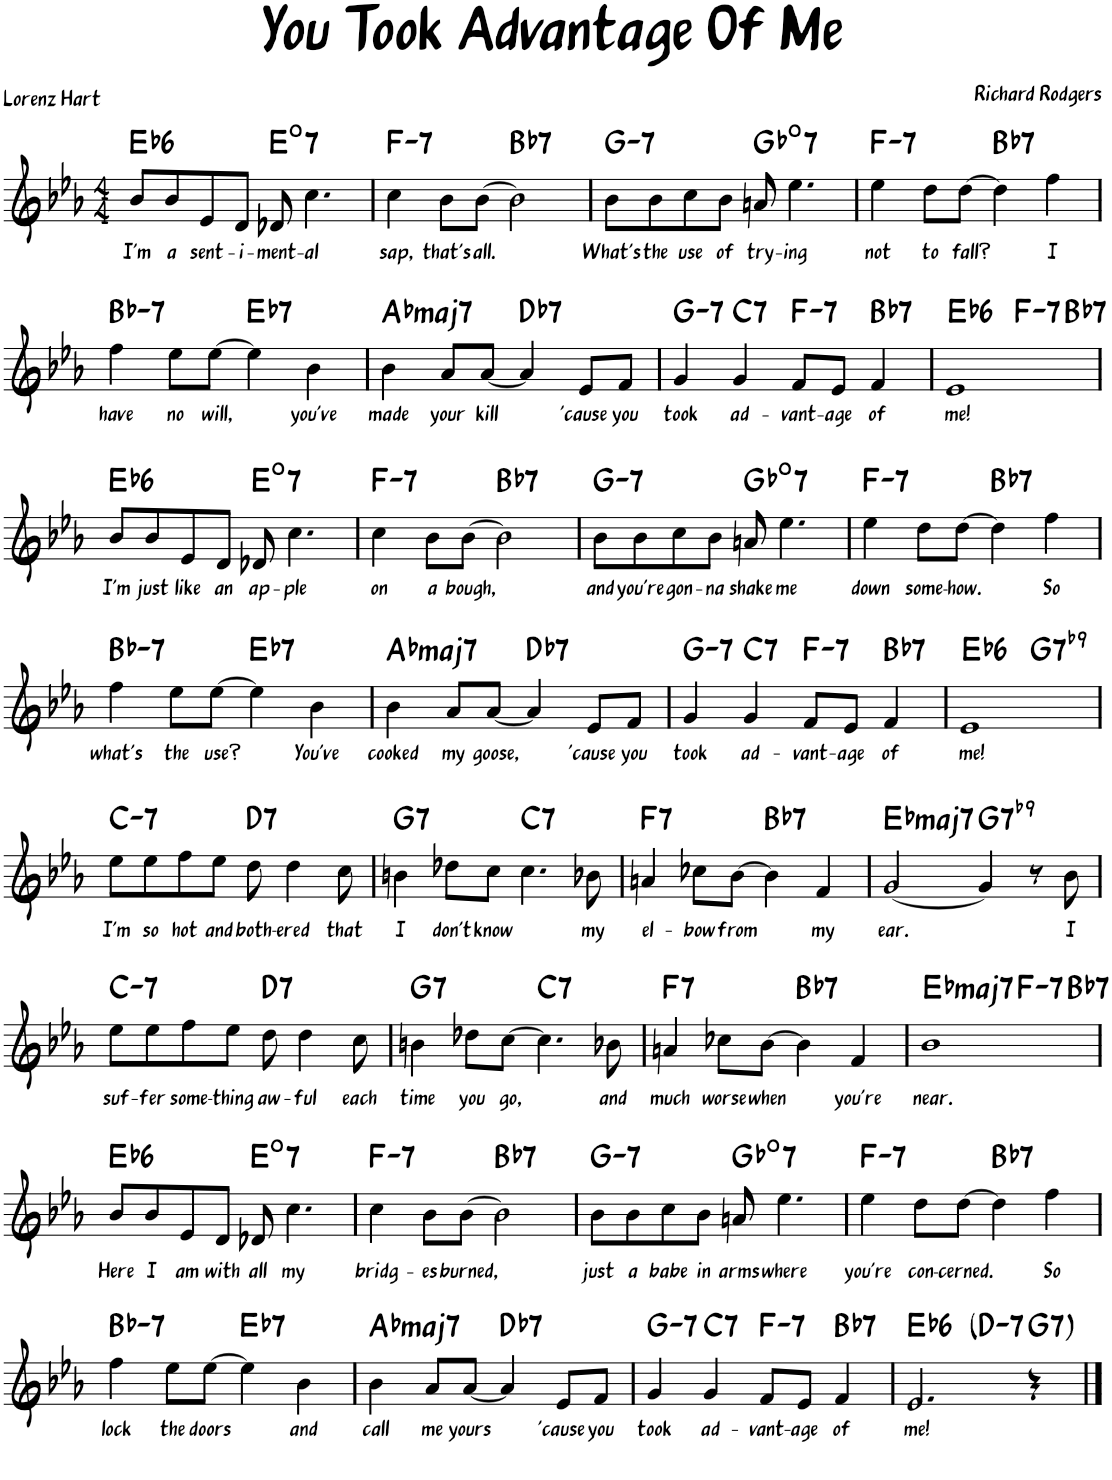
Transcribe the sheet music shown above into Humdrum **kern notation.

**kern	**text	**harte
*part1	*part1	*part1
*staff1	*staff1	*
*I"Piano	*	*
*I'Pno.	*	*
*clefG2	*	*
*k[b-e-a-]	*	*
*M4/4	*	*
=1	=1	=1
!	!LO:LY:b	!LO:H:kt=6
8b-/L	I'm	Eb:maj6
!	!LO:LY:b	!
8b-/	a	.
!	!LO:LY:b	!
8e-/	sent-	.
!	!LO:LY:b	!
8d/J	-i-	.
!	!LO:LY:b	!LO:H:kt=7
8d-X/	-ment-	E:dim7
!	!LO:LY:b	!
4.cc\	-al	.
=2	=2	=2
!	!LO:LY:b	!LO:H:kt=7
4cc\	sap,	F:min7
!	!LO:LY:b	!
8b-\L	that's	.
!	!LO:LY:b	!
[8b-\J	all.	.
!	!	!LO:H:kt=7
2b-\]	.	Bb:7
=3	=3	=3
!	!LO:LY:b	!LO:H:kt=7
8b-\L	What's	G:min7
!	!LO:LY:b	!
8b-\	the	.
!	!LO:LY:b	!
8cc\	use	.
!	!LO:LY:b	!
8b-\J	of	.
!	!LO:LY:b	!LO:H:kt=7
8an/	try-	Gb:dim7
!	!LO:LY:b	!
4.ee-\	-ing	.
=4	=4	=4
!	!LO:LY:b	!LO:H:kt=7
4ee-\	not	F:min7
!	!LO:LY:b	!
8dd\L	to	.
!	!LO:LY:b	!
[8dd\J	fall?	.
!	!	!LO:H:kt=7
4dd\]	.	Bb:7
!	!LO:LY:b	!
4ff\	I	.
!!LO:LB:g=z
=5	=5	=5
!	!LO:LY:b	!LO:H:kt=7
4ff\	have	Bb:min7
!	!LO:LY:b	!
8ee-\L	no	.
!	!LO:LY:b	!
[8ee-\J	will,	.
!	!	!LO:H:kt=7
4ee-\]	.	Eb:7
!	!LO:LY:b	!
4b-\	you've	.
=6	=6	=6
!	!LO:LY:b	!LO:H:kt=maj7
4b-\	made	Ab:maj7
!	!LO:LY:b	!
8a-/L	your	.
!	!LO:LY:b	!
[8a-/J	kill	.
!	!	!LO:H:kt=7
4a-/]	.	Db:7
!	!LO:LY:b	!
8e-/L	'cause	.
!	!LO:LY:b	!
8f/J	you	.
=7	=7	=7
!	!LO:LY:b	!LO:H:kt=7
4g/	took	G:min7
!	!LO:LY:b	!LO:H:kt=7
4g/	ad-	C:7
!	!LO:LY:b	!LO:H:kt=7
8f/L	-vant-	F:min7
!	!LO:LY:b	!
8e-/J	-age	.
!	!LO:LY:b	!LO:H:kt=7
4f/	of	Bb:7
=8	=8	=8
!	!LO:LY:b	!LO:H:kt=6
*^	*	*
*	*^	*	*
1e-	2ryy	2.ryy	me!	Eb:maj6
!	!	!	!	!LO:H:kt=7
.	2ryy	.	.	F:min7
!	!	!	!	!LO:H:kt=7
.	.	4ryy	.	Bb:7
!!LO:LB:g=z	!!	!!
=9	=9	=9	=9	=9
!	!	!	!LO:LY:b	!LO:H:kt=6
*v	*v	*v	*	*
8b-/L	I'm	Eb:maj6
!	!LO:LY:b	!
8b-/	just	.
!	!LO:LY:b	!
8e-/	like	.
!	!LO:LY:b	!
8d/J	an	.
!	!LO:LY:b	!LO:H:kt=7
8d-X/	ap-	E:dim7
!	!LO:LY:b	!
4.cc\	-ple	.
=10	=10	=10
!	!LO:LY:b	!LO:H:kt=7
4cc\	on	F:min7
!	!LO:LY:b	!
8b-\L	a	.
!	!LO:LY:b	!
[8b-\J	bough,	.
!	!	!LO:H:kt=7
2b-\]	.	Bb:7
=11	=11	=11
!	!LO:LY:b	!LO:H:kt=7
8b-\L	and	G:min7
!	!LO:LY:b	!
8b-\	you're	.
!	!LO:LY:b	!
8cc\	gon-	.
!	!LO:LY:b	!
8b-\J	-na	.
!	!LO:LY:b	!LO:H:kt=7
8an/	shake	Gb:dim7
!	!LO:LY:b	!
4.ee-\	me	.
=12	=12	=12
!	!LO:LY:b	!LO:H:kt=7
4ee-\	down	F:min7
!	!LO:LY:b	!
8dd\L	some-	.
!	!LO:LY:b	!
[8dd\J	-how.	.
!	!	!LO:H:kt=7
4dd\]	.	Bb:7
!	!LO:LY:b	!
4ff\	So	.
!!LO:LB:g=z
=13	=13	=13
!	!LO:LY:b	!LO:H:kt=7
4ff\	what's	Bb:min7
!	!LO:LY:b	!
8ee-\L	the	.
!	!LO:LY:b	!
[8ee-\J	use?	.
!	!	!LO:H:kt=7
4ee-\]	.	Eb:7
!	!LO:LY:b	!
4b-\	You've	.
=14	=14	=14
!	!LO:LY:b	!LO:H:kt=maj7
4b-\	cooked	Ab:maj7
!	!LO:LY:b	!
8a-/L	my	.
!	!LO:LY:b	!
[8a-/J	goose,	.
!	!	!LO:H:kt=7
4a-/]	.	Db:7
!	!LO:LY:b	!
8e-/L	'cause	.
!	!LO:LY:b	!
8f/J	you	.
=15	=15	=15
!	!LO:LY:b	!LO:H:kt=7
4g/	took	G:min7
!	!LO:LY:b	!LO:H:kt=7
4g/	ad-	C:7
!	!LO:LY:b	!LO:H:kt=7
8f/L	-vant-	F:min7
!	!LO:LY:b	!
8e-/J	-age	.
!	!LO:LY:b	!LO:H:kt=7
4f/	of	Bb:7
=16	=16	=16
!	!LO:LY:b	!LO:H:kt=6
*^	*	*
1e-	2ryy	me!	Eb:maj6
!	!	!	!LO:H:kt=7
.	2ryy	.	G:7(b9)
!!LO:LB:g=z	!!
=17	=17	=17	=17
!	!	!LO:LY:b	!LO:H:kt=7
*v	*v	*	*
8ee-\L	I'm	C:min7
!	!LO:LY:b	!
8ee-\	so	.
!	!LO:LY:b	!
8ff\	hot	.
!	!LO:LY:b	!
8ee-\J	and	.
!	!LO:LY:b	!LO:H:kt=7
8dd\	both-	D:7
!	!LO:LY:b	!
4dd\	-ered	.
!	!LO:LY:b	!
8cc\	that	.
=18	=18	=18
!	!LO:LY:b	!LO:H:kt=7
4bn\	I	G:7
!	!LO:LY:b	!
8dd-X\L	don't	.
!	!LO:LY:b	!
8cc\J	know	.
!	!	!LO:H:kt=7
4.cc\	.	C:7
!	!LO:LY:b	!
8b-X\	my	.
=19	=19	=19
!	!LO:LY:b	!LO:H:kt=7
4an/	el-	F:7
!	!LO:LY:b	!
8cc-X\L	-bow	.
!	!LO:LY:b	!
[8b-\J	from	.
!	!	!LO:H:kt=7
4b-\]	.	Bb:7
!	!LO:LY:b	!
4f/	my	.
=20	=20	=20
!	!LO:LY:b	!LO:H:kt=maj7
[2g/	ear.	Eb:maj7
!	!	!LO:H:kt=7
4g/]	.	G:7(b9)
8r	.	.
!	!LO:LY:b	!
8b-\	I	.
!!LO:LB:g=z
=21	=21	=21
!	!LO:LY:b	!LO:H:kt=7
8ee-\L	suf-	C:min7
!	!LO:LY:b	!
8ee-\	-fer	.
!	!LO:LY:b	!
8ff\	some-	.
!	!LO:LY:b	!
8ee-\J	-thing	.
!	!LO:LY:b	!LO:H:kt=7
8dd\	aw-	D:7
!	!LO:LY:b	!
4dd\	-ful	.
!	!LO:LY:b	!
8cc\	each	.
=22	=22	=22
!	!LO:LY:b	!LO:H:kt=7
4bn\	time	G:7
!	!LO:LY:b	!
8dd-X\L	you	.
!	!LO:LY:b	!
[8cc\J	go,	.
!	!	!LO:H:kt=7
4.cc\]	.	C:7
!	!LO:LY:b	!
8b-X\	and	.
=23	=23	=23
!	!LO:LY:b	!LO:H:kt=7
4an/	much	F:7
!	!LO:LY:b	!
8cc-X\L	worse	.
!	!LO:LY:b	!
[8b-\J	when	.
!	!	!LO:H:kt=7
4b-\]	.	Bb:7
!	!LO:LY:b	!
4f/	you're	.
=24	=24	=24
!	!LO:LY:b	!LO:H:kt=maj7
*^	*	*
*	*^	*	*
1b-	2ryy	2.ryy	near.	Eb:maj7
!	!	!	!	!LO:H:kt=7
.	2ryy	.	.	F:min7
!	!	!	!	!LO:H:kt=7
.	.	4ryy	.	Bb:7
!!LO:LB:g=z	!!	!!
=25	=25	=25	=25	=25
!	!	!	!LO:LY:b	!LO:H:kt=6
*v	*v	*v	*	*
8b-/L	Here	Eb:maj6
!	!LO:LY:b	!
8b-/	I	.
!	!LO:LY:b	!
8e-/	am	.
!	!LO:LY:b	!
8d/J	with	.
!	!LO:LY:b	!LO:H:kt=7
8d-X/	all	E:dim7
!	!LO:LY:b	!
4.cc\	my	.
=26	=26	=26
!	!LO:LY:b	!LO:H:kt=7
4cc\	bridg-	F:min7
!	!LO:LY:b	!
8b-\L	-es	.
!	!LO:LY:b	!
[8b-\J	burned,	.
!	!	!LO:H:kt=7
2b-\]	.	Bb:7
=27	=27	=27
!	!LO:LY:b	!LO:H:kt=7
8b-\L	just	G:min7
!	!LO:LY:b	!
8b-\	a	.
!	!LO:LY:b	!
8cc\	babe	.
!	!LO:LY:b	!
8b-\J	in	.
!	!LO:LY:b	!LO:H:kt=7
8an/	arms	Gb:dim7
!	!LO:LY:b	!
4.ee-\	where	.
=28	=28	=28
!	!LO:LY:b	!LO:H:kt=7
4ee-\	you're	F:min7
!	!LO:LY:b	!
8dd\L	con-	.
!	!LO:LY:b	!
[8dd\J	-cerned.	.
!	!	!LO:H:kt=7
4dd\]	.	Bb:7
!	!LO:LY:b	!
4ff\	So	.
!!LO:LB:g=z
=29	=29	=29
!	!LO:LY:b	!LO:H:kt=7
4ff\	lock	Bb:min7
!	!LO:LY:b	!
8ee-\L	the	.
!	!LO:LY:b	!
[8ee-\J	doors	.
!	!	!LO:H:kt=7
4ee-\]	.	Eb:7
!	!LO:LY:b	!
4b-\	and	.
=30	=30	=30
!	!LO:LY:b	!LO:H:kt=maj7
4b-\	call	Ab:maj7
!	!LO:LY:b	!
8a-/L	me	.
!	!LO:LY:b	!
[8a-/J	yours	.
!	!	!LO:H:kt=7
4a-/]	.	Db:7
!	!LO:LY:b	!
8e-/L	'cause	.
!	!LO:LY:b	!
8f/J	you	.
=31	=31	=31
!	!LO:LY:b	!LO:H:kt=7
4g/	took	G:min7
!	!LO:LY:b	!LO:H:kt=7
4g/	ad-	C:7
!	!LO:LY:b	!LO:H:kt=7
8f/L	-vant-	F:min7
!	!LO:LY:b	!
8e-/J	-age	.
!	!LO:LY:b	!LO:H:kt=7
4f/	of	Bb:7
=32	=32	=32
!	!LO:LY:b	!LO:H:kt=6
*^	*	*
2.e-/	2ryy	me!	Eb:maj6
!	!	!	!LO:H:kt=7
.	2ryy	.	D:min7
!	!	!	!LO:H:kt=7
4r	.	.	G:7
*v	*v	*	*
==	==	==
*-	*-	*-
